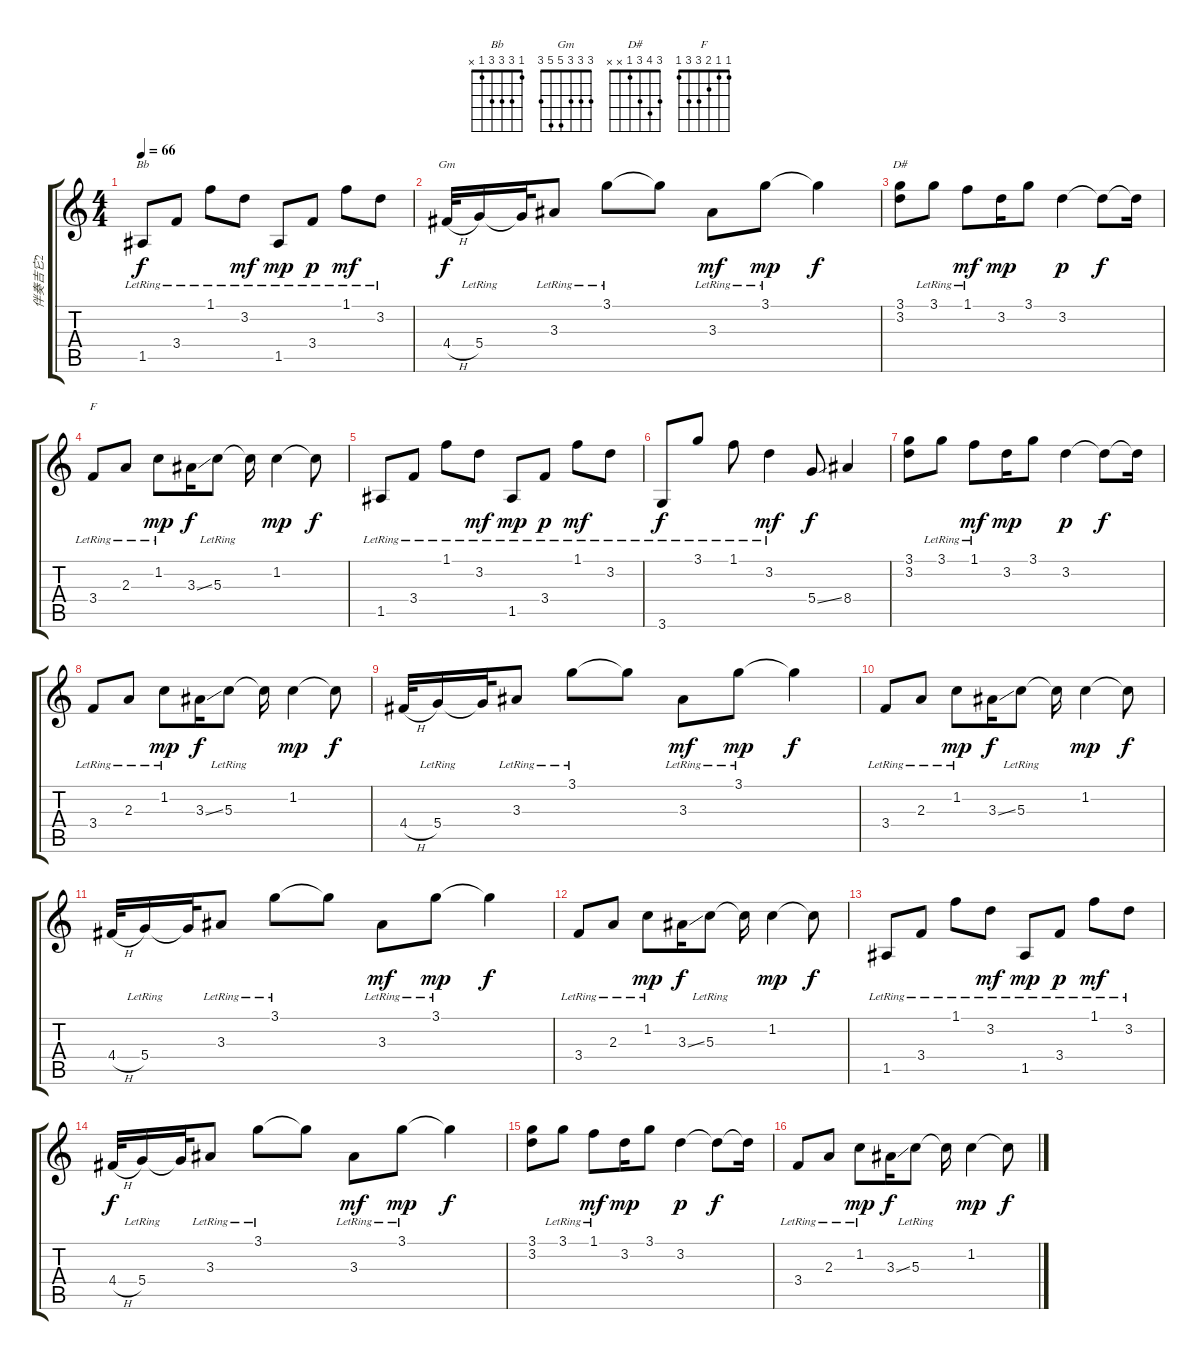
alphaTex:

\track ("伴奏吉它2" "伴奏吉它2") {instrument acousticguitarnylon}
\staff {score tabs}
\tuning (E4 B3 G3 D3 A2 E2) {hide}
\chord ("Bb" 1 3 3 3 1 x)
\chord ("Gm" 3 3 3 5 5 3)
\chord ("D#" 3 4 3 1 x x)
\chord ("F" 1 1 2 3 3 1)
\ts (4 4)
\tempo 66
\clef g2
\ks c
1.5{lr}.8{ch "Bb" dy f} 3.4{lr}.8 1.1{lr}.8 3.2{lr}.8{dy mf} 1.5{lr}.8{dy mp} 3.4{lr}.8{dy p} 1.1{lr}.8{dy mf} 3.2{lr}.8 |
4.4{h}.32{ch "Gm" dy f} 5.4{lr}.16 5.4{t}.32 3.3{lr}.8 3.1{lr}.8 3.1{t}.8 3.3{lr}.8{dy mf} 3.1{lr}.8{dy mp} 3.1{t}.4{dy f} |
(3.1 3.2).8{ch "D#"} 3.1{lr}.8 1.1{lr}.8{dy mf} 3.2.16{dy mp} 3.1.8 3.2.4{dy p} 3.2{t}.8{dy f} 3.2{t}.16 |
3.4{lr}.8{ch "F"} 2.3{lr}.8 1.2{lr}.8{dy mp} 3.3{ss}.16{dy f} 5.3{lr}.8 5.3{t}.16 1.2.4{dy mp} 1.2{t}.8{dy f} |
1.5{lr}.8 3.4{lr}.8 1.1{lr}.8 3.2{lr}.8{dy mf} 1.5{lr}.8{dy mp} 3.4{lr}.8{dy p} 1.1{lr}.8{dy mf} 3.2{lr}.8 |
3.6{lr}.8{dy f} 3.1{lr}.8 1.1{lr}.8 3.2{lr}.4{dy mf} 5.4{ss}.8{dy f} 8.4.4 |
(3.1 3.2).8 3.1{lr}.8 1.1{lr}.8{dy mf} 3.2.16{dy mp} 3.1.8 3.2.4{dy p} 3.2{t}.8{dy f} 3.2{t}.16 |
3.4{lr}.8 2.3{lr}.8 1.2{lr}.8{dy mp} 3.3{ss}.16{dy f} 5.3{lr}.8 5.3{t}.16 1.2.4{dy mp} 1.2{t}.8{dy f} |
4.4{h}.32 5.4{lr}.16 5.4{t}.32 3.3{lr}.8 3.1{lr}.8 3.1{t}.8 3.3{lr}.8{dy mf} 3.1{lr}.8{dy mp} 3.1{t}.4{dy f} |
3.4{lr}.8 2.3{lr}.8 1.2{lr}.8{dy mp} 3.3{ss}.16{dy f} 5.3{lr}.8 5.3{t}.16 1.2.4{dy mp} 1.2{t}.8{dy f} |
4.4{h}.32 5.4{lr}.16 5.4{t}.32 3.3{lr}.8 3.1{lr}.8 3.1{t}.8 3.3{lr}.8{dy mf} 3.1{lr}.8{dy mp} 3.1{t}.4{dy f} |
3.4{lr}.8 2.3{lr}.8 1.2{lr}.8{dy mp} 3.3{ss}.16{dy f} 5.3{lr}.8 5.3{t}.16 1.2.4{dy mp} 1.2{t}.8{dy f} |
1.5{lr}.8 3.4{lr}.8 1.1{lr}.8 3.2{lr}.8{dy mf} 1.5{lr}.8{dy mp} 3.4{lr}.8{dy p} 1.1{lr}.8{dy mf} 3.2{lr}.8 |
4.4{h}.32{dy f} 5.4{lr}.16 5.4{t}.32 3.3{lr}.8 3.1{lr}.8 3.1{t}.8 3.3{lr}.8{dy mf} 3.1{lr}.8{dy mp} 3.1{t}.4{dy f} |
(3.1 3.2).8 3.1{lr}.8 1.1{lr}.8{dy mf} 3.2.16{dy mp} 3.1.8 3.2.4{dy p} 3.2{t}.8{dy f} 3.2{t}.16 |
3.4{lr}.8 2.3{lr}.8 1.2{lr}.8{dy mp} 3.3{ss}.16{dy f} 5.3{lr}.8 5.3{t}.16 1.2.4{dy mp} 1.2{t}.8{dy f}
